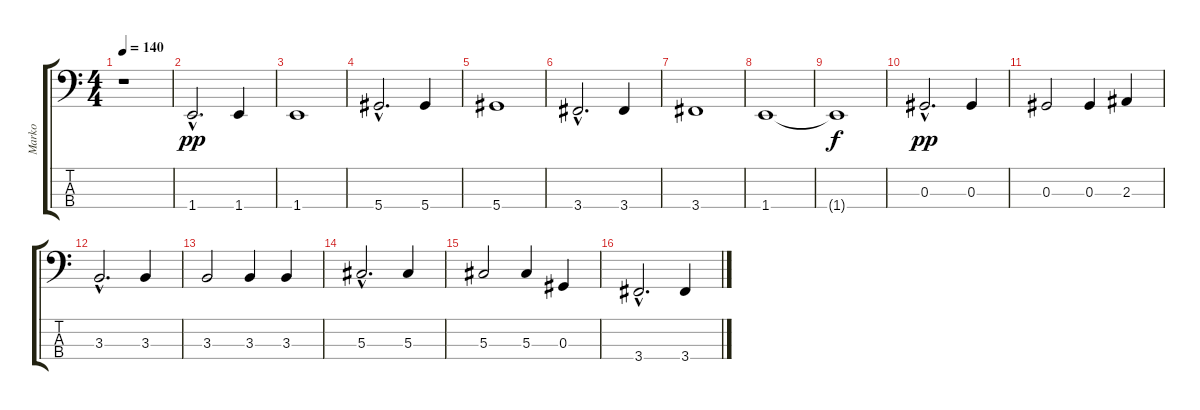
\track ("Marko" "Marko") {instrument slapbass1}
\staff {score tabs}
\tuning (Gb2 Db2 Ab1 Eb1) {hide}
\ts (4 4)
\tempo 140
\clef f4
\ks c
r.1{dy pp} |
1.4{hac}.2{d} 1.4.4 |
1.4.1 |
5.4{hac}.2{d volume 10 instrument slapbass1} 5.4.4 |
5.4.1 |
3.4{hac}.2{d} 3.4.4 |
3.4.1 |
1.4.1{volume 10 instrument slapbass1} |
1.4{t}.1{dy f} |
0.3{hac}.2{d dy pp volume 10 instrument slapbass1} 0.3.4 |
0.3.2 0.3.4 2.3.4 |
3.3{hac}.2{d} 3.3.4 |
3.3.2 3.3.4 3.3.4 |
5.3{hac}.2{d} 5.3.4 |
5.3.2 5.3.4 0.3.4 |
3.4{hac}.2{d} 3.4.4
